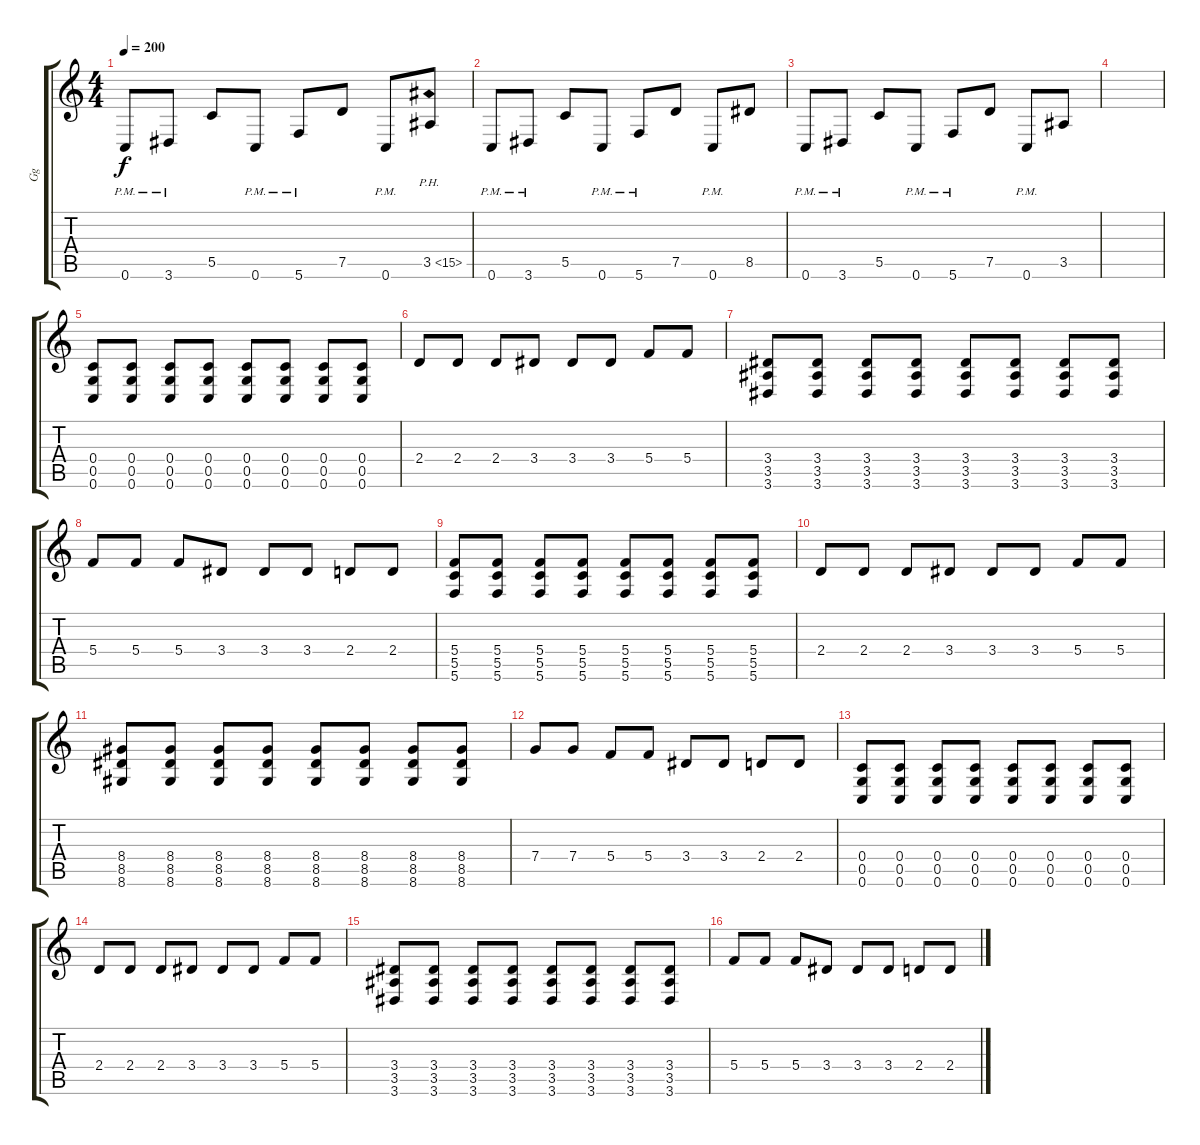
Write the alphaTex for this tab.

\track ("Gg" "Gg") {instrument distortionguitar}
\staff {score tabs}
\tuning (D4 A3 F3 C3 G2 C2) {hide}
\ts (4 4)
\tempo 200
\clef g2
\ks c
0.6{pm}.8{dy f} 3.6{pm}.8 5.5.8 0.6{pm}.8 5.6{pm}.8 7.5.8 0.6{pm}.8 3.5{ph 12}.8 |
0.6{pm}.8 3.6{pm}.8 5.5.8 0.6{pm}.8 5.6{pm}.8 7.5.8 0.6{pm}.8 8.5.8 |
0.6{pm}.8 3.6{pm}.8 5.5.8 0.6{pm}.8 5.6{pm}.8 7.5.8 0.6{pm}.8 3.5.8 |
|
(0.4 0.5 0.6).8 (0.4 0.5 0.6).8 (0.4 0.5 0.6).8 (0.4 0.5 0.6).8 (0.4 0.5 0.6).8 (0.4 0.5 0.6).8 (0.4 0.5 0.6).8 (0.4 0.5 0.6).8 |
2.4.8 2.4.8 2.4.8 3.4.8 3.4.8 3.4.8 5.4.8 5.4.8 |
(3.4 3.5 3.6).8 (3.4 3.5 3.6).8 (3.4 3.5 3.6).8 (3.4 3.5 3.6).8 (3.4 3.5 3.6).8 (3.4 3.5 3.6).8 (3.4 3.5 3.6).8 (3.4 3.5 3.6).8 |
5.4.8 5.4.8 5.4.8 3.4.8 3.4.8 3.4.8 2.4.8 2.4.8 |
(5.4 5.5 5.6).8 (5.4 5.5 5.6).8 (5.4 5.5 5.6).8 (5.4 5.5 5.6).8 (5.4 5.5 5.6).8 (5.4 5.5 5.6).8 (5.4 5.5 5.6).8 (5.4 5.5 5.6).8 |
2.4.8 2.4.8 2.4.8 3.4.8 3.4.8 3.4.8 5.4.8 5.4.8 |
(8.4 8.5 8.6).8 (8.4 8.5 8.6).8 (8.4 8.5 8.6).8 (8.4 8.5 8.6).8 (8.4 8.5 8.6).8 (8.4 8.5 8.6).8 (8.4 8.5 8.6).8 (8.4 8.5 8.6).8 |
7.4.8 7.4.8 5.4.8 5.4.8 3.4.8 3.4.8 2.4.8 2.4.8 |
(0.4 0.5 0.6).8 (0.4 0.5 0.6).8 (0.4 0.5 0.6).8 (0.4 0.5 0.6).8 (0.4 0.5 0.6).8 (0.4 0.5 0.6).8 (0.4 0.5 0.6).8 (0.4 0.5 0.6).8 |
2.4.8 2.4.8 2.4.8 3.4.8 3.4.8 3.4.8 5.4.8 5.4.8 |
(3.4 3.5 3.6).8 (3.4 3.5 3.6).8 (3.4 3.5 3.6).8 (3.4 3.5 3.6).8 (3.4 3.5 3.6).8 (3.4 3.5 3.6).8 (3.4 3.5 3.6).8 (3.4 3.5 3.6).8 |
5.4.8 5.4.8 5.4.8 3.4.8 3.4.8 3.4.8 2.4.8 2.4.8
